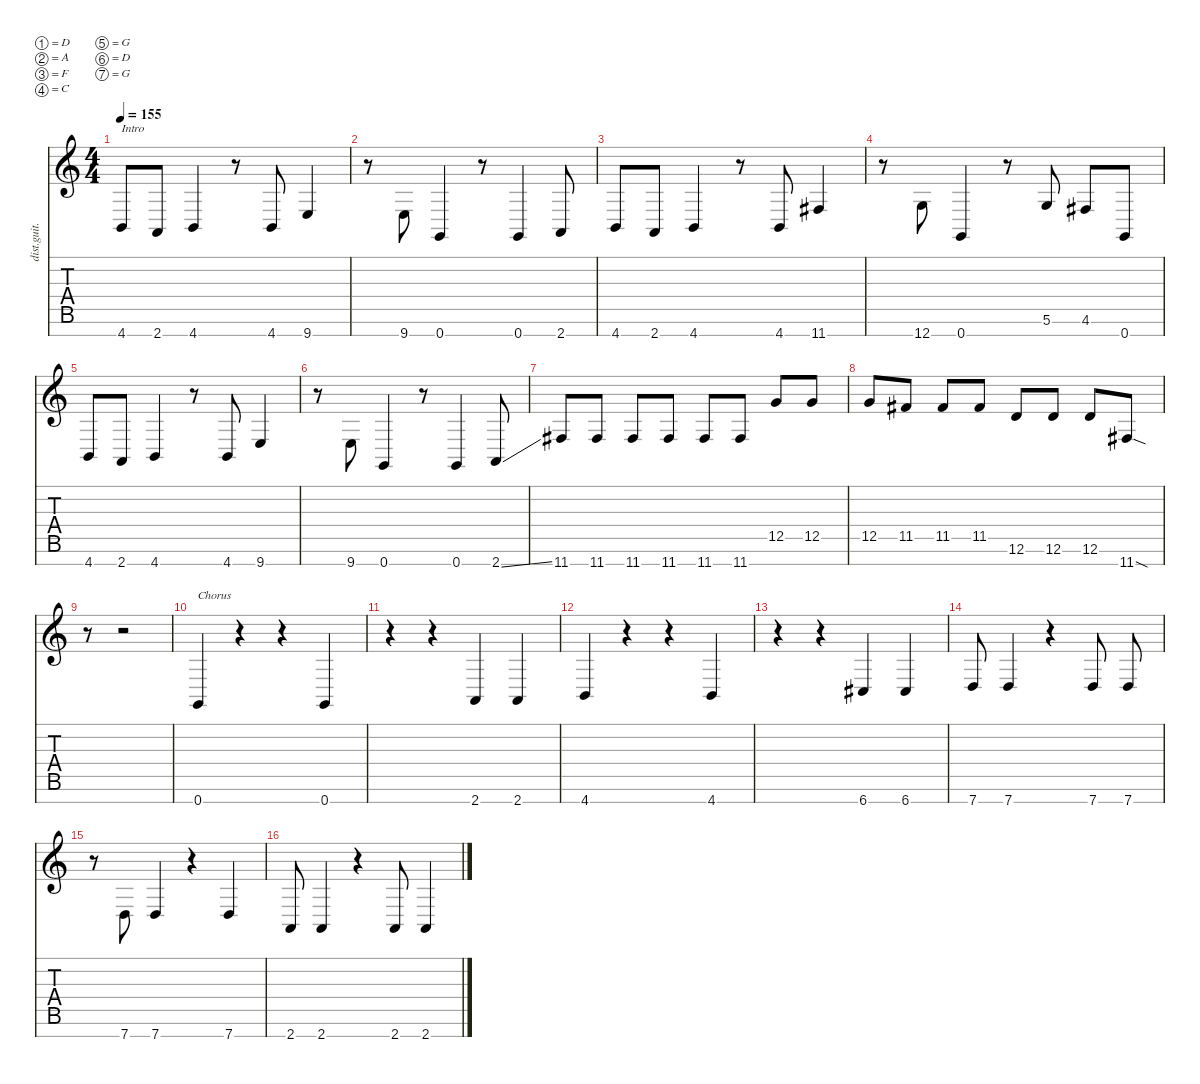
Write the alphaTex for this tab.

\defaultSystemsLayout 4
\hideDynamics
\bracketExtendMode nobrackets
\otherSystemsTrackNameOrientation horizontal
\track ("Distortion Guitar" "dist.guit.") {instrument distortionguitar}
\staff {score tabs}
\tuning (D4 A3 F3 C3 G2 D2 G1)
\ts (4 4)
\tempo 155
\clef g2
\ks c
4.7.8{txt "Intro" dy mf instrument distortionguitar beam Up} 2.7.8{beam Up} 4.7.4{beam Up} r.8{beam Up} 4.7.8{beam Up} 9.7.4{beam Up} |
r.8{beam Down} 9.7.8{beam Up} 0.7.4{beam Up} r.8{beam Up} 0.7.4{beam Up} 2.7.8{beam Up} |
4.7.8{beam Up} 2.7.8{beam Up} 4.7.4{beam Up} r.8{beam Up} 4.7.8{beam Up} 11.7{acc #}.4{beam Up} |
r.8{beam Down} 12.7.8{beam Up} 0.7.4{beam Up} r.8{beam Up} 5.6.8{beam Up} 4.6{acc #}.8{beam Up} 0.7.8{beam Up} |
4.7.8{beam Up} 2.7.8{beam Up} 4.7.4{beam Up} r.8{beam Up} 4.7.8{beam Up} 9.7.4{beam Up} |
r.8{beam Down} 9.7.8{beam Up} 0.7.4{beam Up} r.8{beam Up} 0.7.4{beam Up} 2.7{ss}.8{beam Up} |
11.7{acc #}.8{beam Up} 11.7{acc #}.8{beam Up} 11.7{acc #}.8{beam Up} 11.7{acc #}.8{beam Up} 11.7{acc #}.8{beam Up} 11.7{acc #}.8{beam Up} 12.5.8{beam Up} 12.5.8{beam Up} |
12.5.8{beam Up} 11.5{acc #}.8{beam Up} 11.5{acc #}.8{beam Up} 11.5{acc #}.8{beam Up} 12.6.8{beam Up} 12.6.8{beam Up} 12.6.8{beam Up} 11.7{sod acc #}.8{beam Up} |
r.8{beam Down} r.2{beam Up} |
0.7.4{txt "Chorus" beam Up} r.4{beam Up} r.4{beam Up} 0.7.4{beam Up} |
r.4{beam Down} r.4{beam Down} 2.7.4{beam Up} 2.7.4{beam Up} |
4.7.4{beam Up} r.4{beam Up} r.4{beam Up} 4.7.4{beam Up} |
r.4{beam Down} r.4{beam Down} 6.7{acc #}.4{beam Up} 6.7{acc #}.4{beam Up} |
7.7.8{beam Up} 7.7.4{beam Up} r.4{beam Up} 7.7.8{beam Up} 7.7.8{beam Up} |
r.8{beam Down} 7.7.8{beam Up} 7.7.4{beam Up} r.4{beam Up} 7.7.4{beam Up} |
2.7.8{beam Up} 2.7.4{beam Up} r.4{beam Up} 2.7.8{beam Up} 2.7.4{beam Up}
